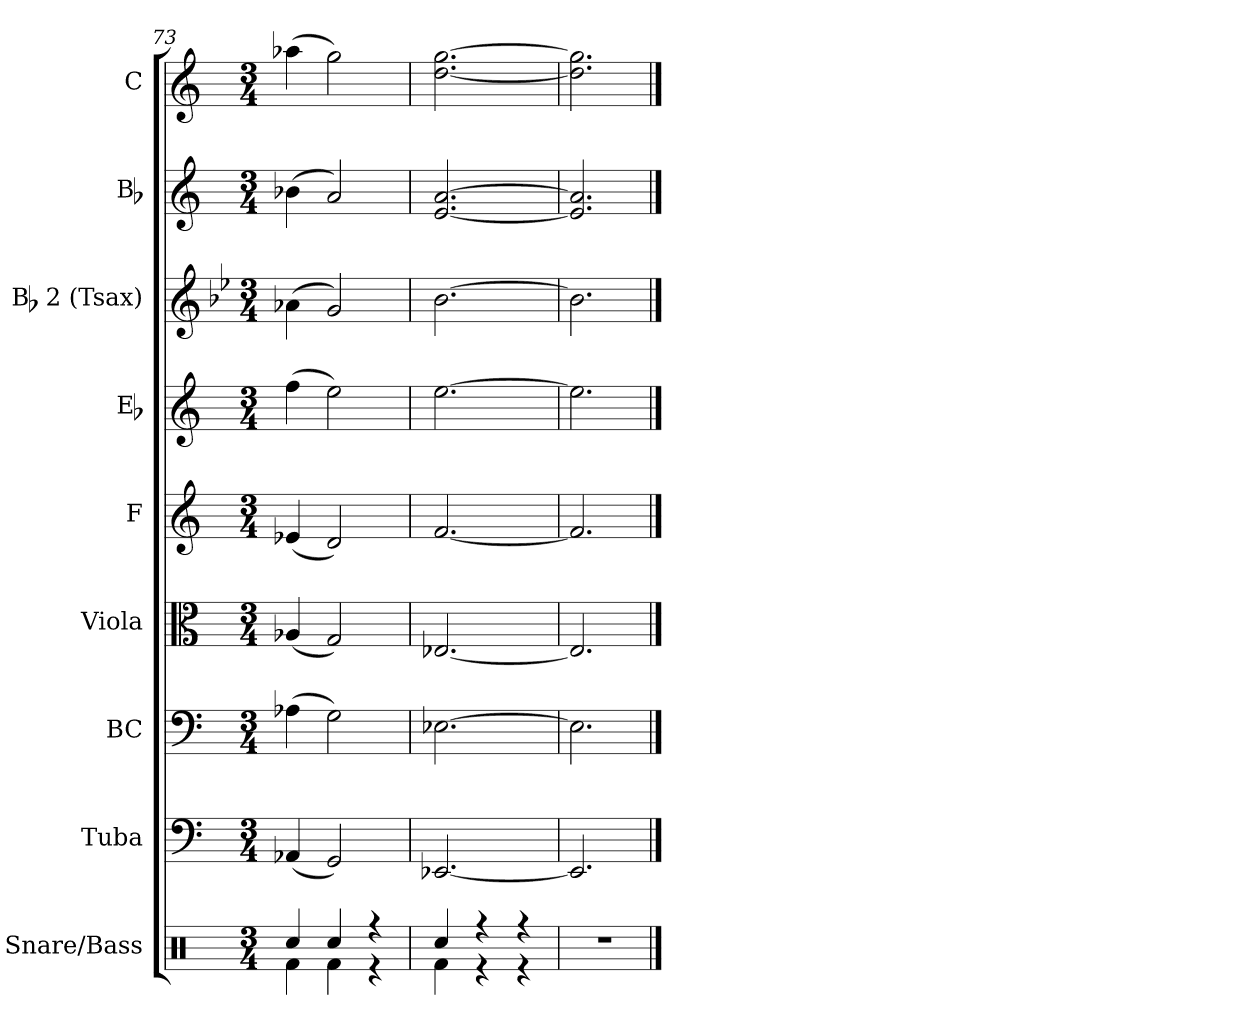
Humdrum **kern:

**kern	**kern	**kern	**kern	**kern	**kern	**kern	**kern	**kern
*part9	*part8	*part7	*part6	*part5	*part4	*part3	*part2	*part1
*staff9	*staff8	*staff7	*staff6	*staff5	*staff4	*staff3	*staff2	*staff1
*I"Snare/Bass	*I"Tuba	*I"BC	*I"Viola	*I"F	*I"Eb	*I"Bb 2 (Tsax)	*I"Bb	*I"C
*	*I'Tba.	*I'BC	*I'Vla.	*I'F	*I'Eb	*I'Bb2	*I'Bb	*I'C
*clefX	*clefF4	*clefF4	*clefC3	*clefG2	*clefG2	*clefG2	*clefG2	*clefG2
*	*	*	*	*ITrd4c7	*ITrd5c9	*ITrd8c14	*ITrd1c2	*
*k[]	*k[]	*k[]	*k[]	*k[b-]	*k[b-e-a-]	*k[b-e-]	*k[b-e-]	*k[]
*M3/4	*M3/4	*M3/4	*M3/4	*M3/4	*M3/4	*M3/4	*M3/4	*M3/4
=73	=73	=73	=73	=73	=73	=73	=73	=73
*^	*	*	*	*	*	*	*	*
4Rcci/	4Rfi\	(4AA-Xi/	(4A-Xi\	(4A-Xi/	(4A-Xi/	(4a-i\	(4A-Xi\	(4a-Xi\	(4aa-Xi\
4Rcci/	4Rfi\	2GGi/)	2Gi\)	2Gi/)	2Gi/)	2gi\)	2Gi/)	2gi/)	2ggi\)
4r	4r	.	.	.	.	.	.	.	.
=74	=74	=74	=74	=74	=74	=74	=74	=74	=74
4Rcci/	4Rfi\	[<2.EE-Xi/	[>2.E-Xi\	[<2.E-Xi/	[<2.B-i/	[>2.gi\	[>2.B-i\	[<2.di/ [>2.gi	[<2.ddi\ [>2.ggi
4r	4r	.	.	.	.	.	.	.	.
4r	4r	.	.	.	.	.	.	.	.
=75	=75	=75	=75	=75	=75	=75	=75	=75	=75
!LO:N:vis=1	!	!	!	!	!	!	!	!	!
*v	*v	*	*	*	*	*	*	*	*
2.r	2.EE-i/]	2.E-i\]	2.E-i/]	2.B-i/]	2.gi\]	2.B-i\]	2.di/] 2.gi]	2.ddi\] 2.ggi]
==	==	==	==	==	==	==	==	==
*-	*-	*-	*-	*-	*-	*-	*-	*-
